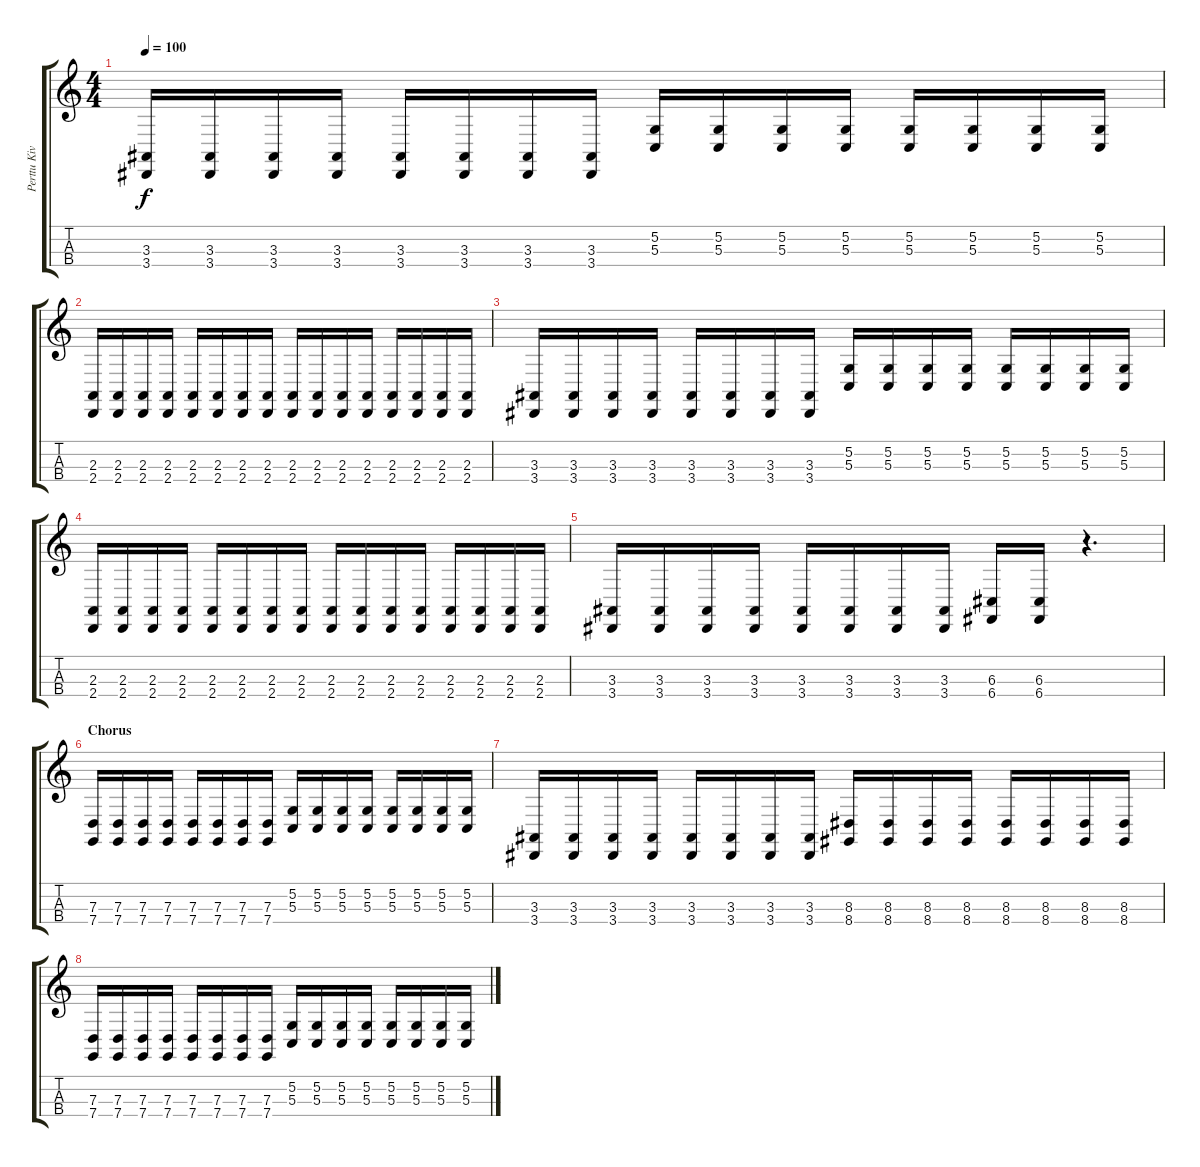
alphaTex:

\track ("Perttu Kivilaakso" "Perttu Kiv") {instrument cello}
\staff {score tabs}
\tuning (G3 D3 G2 C2) {hide}
\ts (4 4)
\tempo 100
\clef g2
\ks c
(3.3 3.4).16{dy f} (3.3 3.4).16 (3.3 3.4).16 (3.3 3.4).16 (3.3 3.4).16 (3.3 3.4).16 (3.3 3.4).16 (3.3 3.4).16 (5.2 5.3).16 (5.2 5.3).16 (5.2 5.3).16 (5.2 5.3).16 (5.2 5.3).16 (5.2 5.3).16 (5.2 5.3).16 (5.2 5.3).16 |
(2.3 2.4).16 (2.3 2.4).16 (2.3 2.4).16 (2.3 2.4).16 (2.3 2.4).16 (2.3 2.4).16 (2.3 2.4).16 (2.3 2.4).16 (2.3 2.4).16 (2.3 2.4).16 (2.3 2.4).16 (2.3 2.4).16 (2.3 2.4).16 (2.3 2.4).16 (2.3 2.4).16 (2.3 2.4).16 |
(3.3 3.4).16 (3.3 3.4).16 (3.3 3.4).16 (3.3 3.4).16 (3.3 3.4).16 (3.3 3.4).16 (3.3 3.4).16 (3.3 3.4).16 (5.2 5.3).16 (5.2 5.3).16 (5.2 5.3).16 (5.2 5.3).16 (5.2 5.3).16 (5.2 5.3).16 (5.2 5.3).16 (5.2 5.3).16 |
(2.3 2.4).16 (2.3 2.4).16 (2.3 2.4).16 (2.3 2.4).16 (2.3 2.4).16 (2.3 2.4).16 (2.3 2.4).16 (2.3 2.4).16 (2.3 2.4).16 (2.3 2.4).16 (2.3 2.4).16 (2.3 2.4).16 (2.3 2.4).16 (2.3 2.4).16 (2.3 2.4).16 (2.3 2.4).16 |
(3.3 3.4).16 (3.3 3.4).16 (3.3 3.4).16 (3.3 3.4).16 (3.3 3.4).16 (3.3 3.4).16 (3.3 3.4).16 (3.3 3.4).16 (6.3 6.4).16 (6.3 6.4).16 r.4{d} |
\section ("" "Chorus")
(7.3 7.4).16 (7.3 7.4).16 (7.3 7.4).16 (7.3 7.4).16 (7.3 7.4).16 (7.3 7.4).16 (7.3 7.4).16 (7.3 7.4).16 (5.2 5.3).16 (5.2 5.3).16 (5.2 5.3).16 (5.2 5.3).16 (5.2 5.3).16 (5.2 5.3).16 (5.2 5.3).16 (5.2 5.3).16 |
(3.3 3.4).16 (3.3 3.4).16 (3.3 3.4).16 (3.3 3.4).16 (3.3 3.4).16 (3.3 3.4).16 (3.3 3.4).16 (3.3 3.4).16 (8.3 8.4).16 (8.3 8.4).16 (8.3 8.4).16 (8.3 8.4).16 (8.3 8.4).16 (8.3 8.4).16 (8.3 8.4).16 (8.3 8.4).16 |
(7.3 7.4).16 (7.3 7.4).16 (7.3 7.4).16 (7.3 7.4).16 (7.3 7.4).16 (7.3 7.4).16 (7.3 7.4).16 (7.3 7.4).16 (5.2 5.3).16 (5.2 5.3).16 (5.2 5.3).16 (5.2 5.3).16 (5.2 5.3).16 (5.2 5.3).16 (5.2 5.3).16 (5.2 5.3).16
